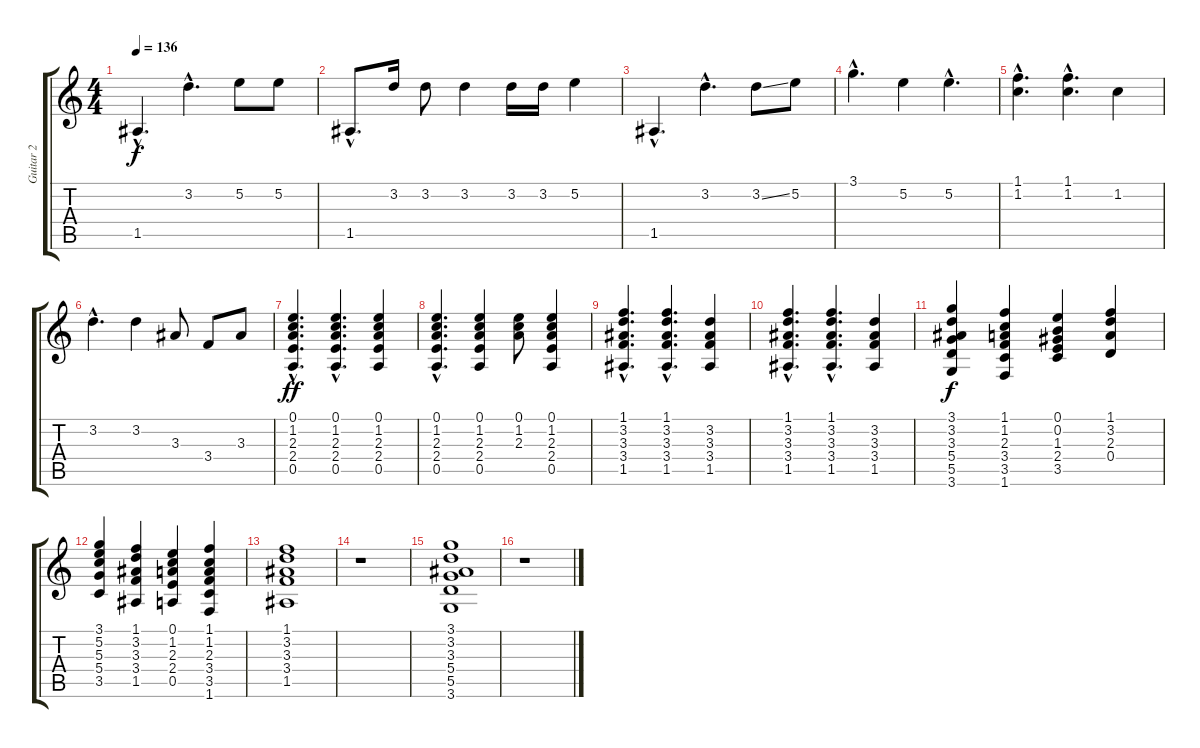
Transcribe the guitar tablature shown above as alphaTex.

\track ("Guitar 2" "Guitar 2") {instrument electricguitarclean}
\staff {score tabs}
\tuning (E4 B3 G3 D3 A2 E2) {hide}
\ts (4 4)
\tempo 136
\clef g2
\ks c
1.5{hac}.4{d dy f} 3.2{hac}.4{d} 5.2.8 5.2.8 |
1.5{hac}.8{d} 3.2.16 3.2.8 3.2.4 3.2.16 3.2.16 5.2.4 |
1.5{hac}.4{d} 3.2{hac}.4{d} 3.2{ss}.8 5.2.8 |
3.1{hac}.4{d} 5.2.4 5.2{hac}.4{d} |
(1.1{hac} 1.2{hac}).4{d} (1.1{hac} 1.2{hac}).4{d} 1.2.4 |
3.2{hac}.4{d} 3.2.4 3.3.8 3.4.8 3.3.8 |
(0.1{hac} 1.2{hac} 2.3{hac} 2.4{hac} 0.5{hac}).4{d dy ff} (0.1{hac} 1.2{hac} 2.3{hac} 2.4{hac} 0.5{hac}).4{d} (0.1 1.2 2.3 2.4 0.5).4 |
(0.1{hac} 1.2{hac} 2.3{hac} 2.4{hac} 0.5{hac}).4{d} (0.1 1.2 2.3 2.4 0.5).4 (0.1 1.2 2.3).8 (0.1 1.2 2.3 2.4 0.5).4 |
(1.1{hac} 3.2{hac} 3.3{hac} 3.4{hac} 1.5{hac}).4{d} (1.1{hac} 3.2{hac} 3.3{hac} 3.4{hac} 1.5{hac}).4{d} (3.2 3.3 3.4 1.5).4 |
(1.1{hac} 3.2{hac} 3.3{hac} 3.4{hac} 1.5{hac}).4{d} (1.1{hac} 3.2{hac} 3.3{hac} 3.4{hac} 1.5{hac}).4{d} (3.2 3.3 3.4 1.5).4 |
(3.1 3.2 3.3 5.4 5.5 3.6).4{dy f} (1.1 1.2 2.3 3.4 3.5 1.6).4 (0.1 0.2 1.3 2.4 3.5).4 (1.1 3.2 2.3 0.4).4 |
(3.1 5.2 5.3 5.4 3.5).4 (1.1 3.2 3.3 3.4 1.5).4 (0.1 1.2 2.3 2.4 0.5).4 (1.1 1.2 2.3 3.4 3.5 1.6).4 |
(1.1 3.2 3.3 3.4 1.5).1 |
r.1 |
(3.1 3.2 3.3 5.4 5.5 3.6).1 |
r.1
